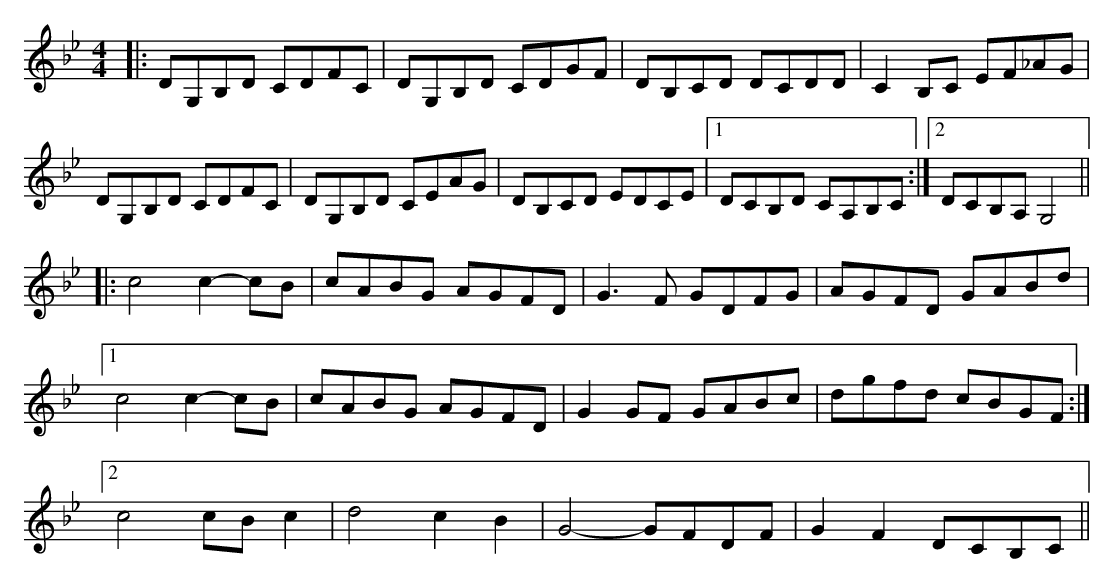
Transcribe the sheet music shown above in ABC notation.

X:1
M:4/4
K:Gmin
|: DG,B,D CDFC| DG,B,D CDGF| DB,CD DCDD| C2 B,C EF_AG|
 DG,B,D CDFC| DG,B,D CEAG| DB,CD EDCE|1 DCB,D CA,B,C:|2 DCB,A, G,4||
|: c4 c2-cB|cABG AGFD| G3F GDFG|AGFD GABd|
[1 c4 c2-cB|cABG AGFD| G2 GF GABc|dgfd cBGF:|
[2 c4 cB c2| d4 c2 B2| G4- GFDF| G2 F2 DCB,C||
